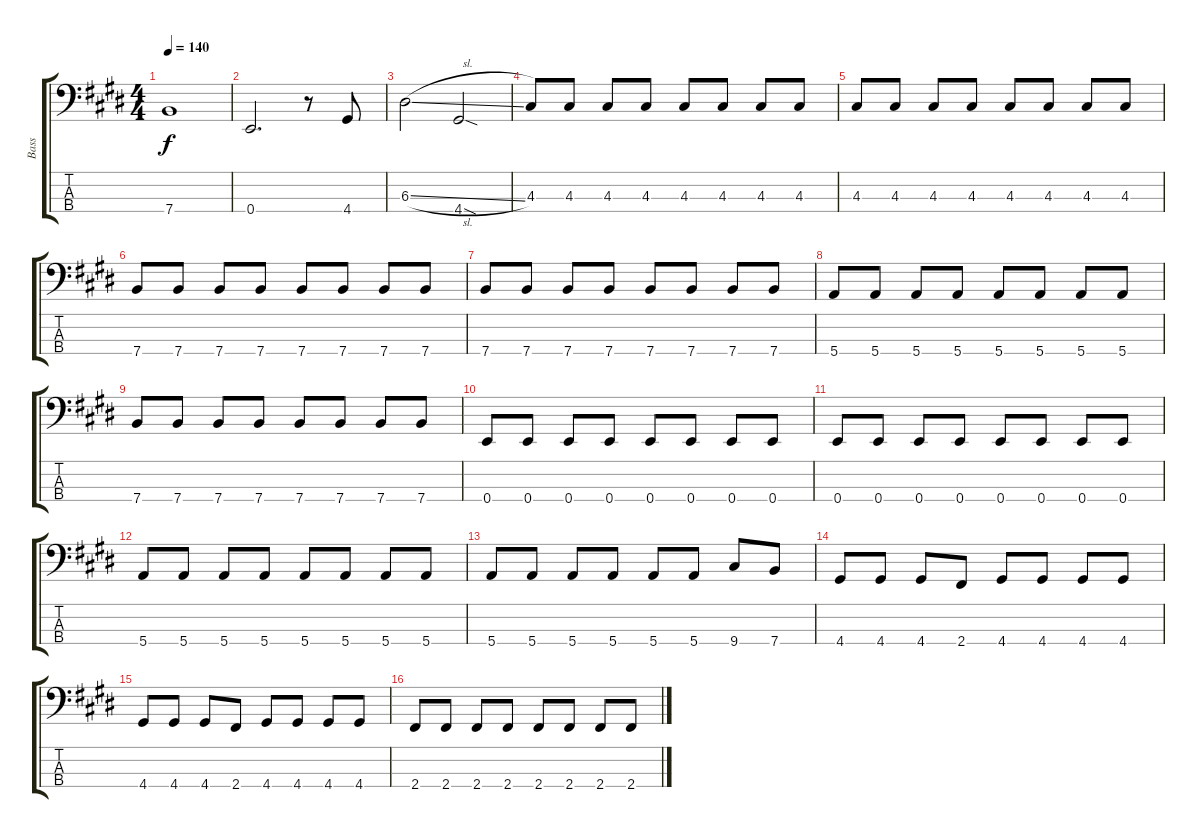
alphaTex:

\track ("Bass" "Bass") {instrument electricbassfinger}
\staff {score tabs}
\tuning (G2 D2 A1 E1) {hide}
\ts (4 4)
\tempo 140
\clef f4
\ks c#minor
7.4.1{dy f} |
0.4.2{d} r.8 4.4.8 |
6.3{sl}.2 4.4{sod}.2 |
4.3.8 4.3.8 4.3.8 4.3.8 4.3.8 4.3.8 4.3.8 4.3.8 |
4.3.8 4.3.8 4.3.8 4.3.8 4.3.8 4.3.8 4.3.8 4.3.8 |
7.4.8 7.4.8 7.4.8 7.4.8 7.4.8 7.4.8 7.4.8 7.4.8 |
7.4.8 7.4.8 7.4.8 7.4.8 7.4.8 7.4.8 7.4.8 7.4.8 |
5.4.8 5.4.8 5.4.8 5.4.8 5.4.8 5.4.8 5.4.8 5.4.8 |
7.4.8 7.4.8 7.4.8 7.4.8 7.4.8 7.4.8 7.4.8 7.4.8 |
0.4.8 0.4.8 0.4.8 0.4.8 0.4.8 0.4.8 0.4.8 0.4.8 |
0.4.8 0.4.8 0.4.8 0.4.8 0.4.8 0.4.8 0.4.8 0.4.8 |
5.4.8 5.4.8 5.4.8 5.4.8 5.4.8 5.4.8 5.4.8 5.4.8 |
5.4.8 5.4.8 5.4.8 5.4.8 5.4.8 5.4.8 9.4.8 7.4.8 |
4.4.8 4.4.8 4.4.8 2.4.8 4.4.8 4.4.8 4.4.8 4.4.8 |
4.4.8 4.4.8 4.4.8 2.4.8 4.4.8 4.4.8 4.4.8 4.4.8 |
2.4.8 2.4.8 2.4.8 2.4.8 2.4.8 2.4.8 2.4.8 2.4.8
